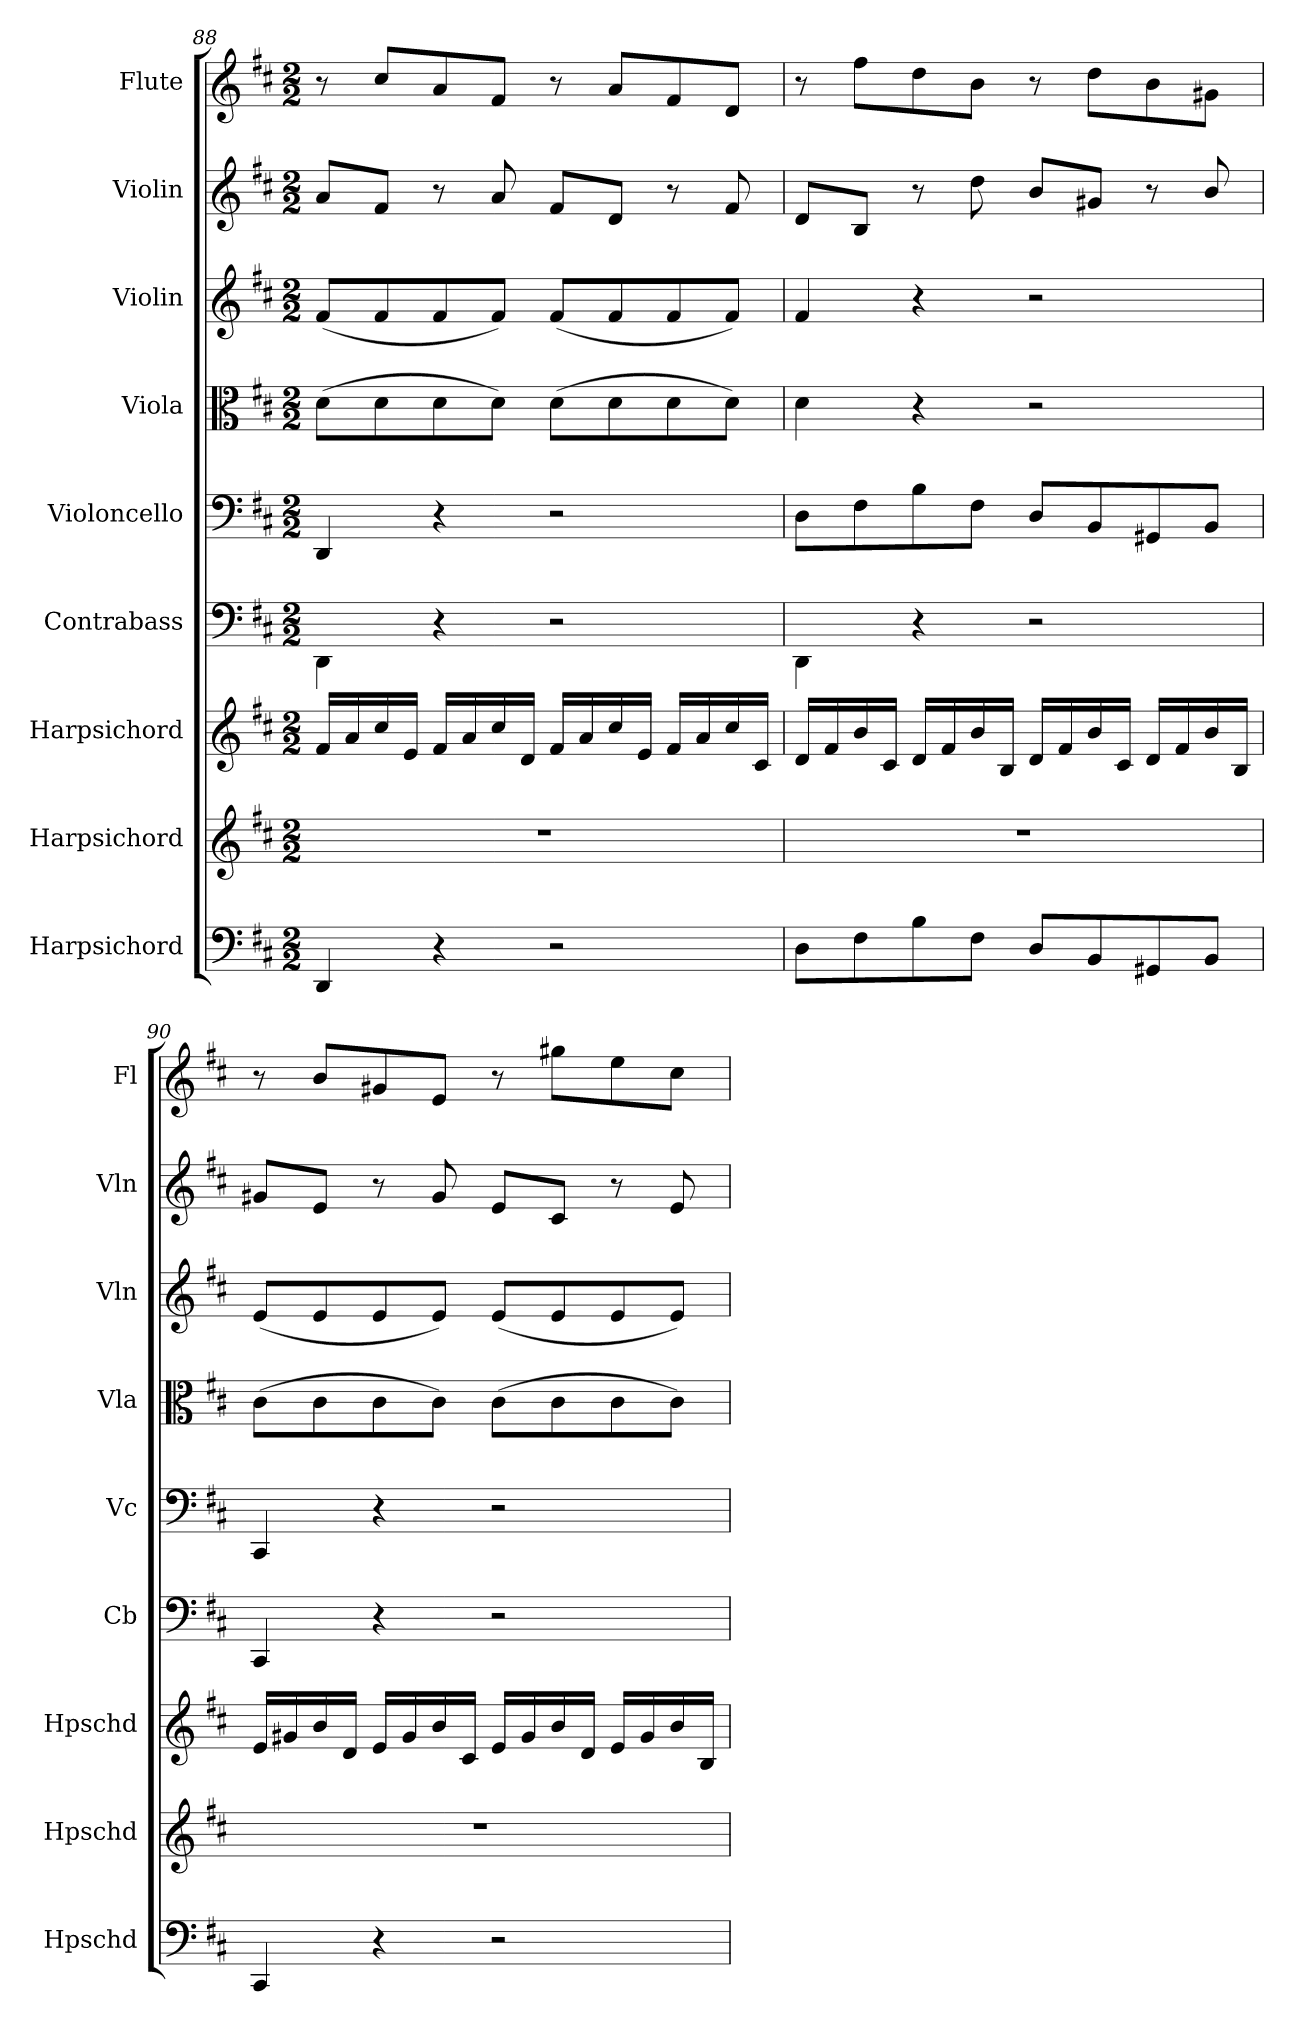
**kern	**kern	**kern	**kern	**kern	**kern	**kern	**kern	**kern
*part9	*part8	*part7	*part6	*part5	*part4	*part3	*part2	*part1
*staff9	*staff8	*staff7	*staff6	*staff5	*staff4	*staff3	*staff2	*staff1
*I"Harpsichord	*I"Harpsichord	*I"Harpsichord	*I"Contrabass	*I"Violoncello	*I"Viola	*I"Violin	*I"Violin	*I"Flute
*I'Hpschd	*I'Hpschd	*I'Hpschd	*I'Cb	*I'Vc	*I'Vla	*I'Vln	*I'Vln	*I'Fl
*clefF4	*clefG2	*clefG2	*clefF4	*clefF4	*clefC3	*clefG2	*clefG2	*clefG2
*k[f#c#]	*k[f#c#]	*k[f#c#]	*k[f#c#]	*k[f#c#]	*k[f#c#]	*k[f#c#]	*k[f#c#]	*k[f#c#]
*D:	*D:	*D:	*D:	*D:	*D:	*D:	*D:	*D:
*M2/2	*M2/2	*M2/2	*M2/2	*M2/2	*M2/2	*M2/2	*M2/2	*M2/2
=88	=88	=88	=88	=88	=88	=88	=88	=88
4DD/	1r	16f#/LL	4DD\	4DD/	(8d\L	(8f#/L	8a/L	8r
.	.	16a/	.	.	.	.	.	.
.	.	16cc#/	.	.	8d\	8f#/	8f#/J	8cc#/L
.	.	16e/JJ	.	.	.	.	.	.
4r	.	16f#/LL	4r	4r	8d\	8f#/	8r	8a/
.	.	16a/	.	.	.	.	.	.
.	.	16cc#/	.	.	8d\J)	8f#/J)	8a/	8f#/J
.	.	16d/JJ	.	.	.	.	.	.
2r	.	16f#/LL	2r	2r	(8d\L	(8f#/L	8f#/L	8r
.	.	16a/	.	.	.	.	.	.
.	.	16cc#/	.	.	8d\	8f#/	8d/J	8a/L
.	.	16e/JJ	.	.	.	.	.	.
.	.	16f#/LL	.	.	8d\	8f#/	8r	8f#/
.	.	16a/	.	.	.	.	.	.
.	.	16cc#/	.	.	8d\J)	8f#/J)	8f#/	8d/J
.	.	16c#/JJ	.	.	.	.	.	.
=89	=89	=89	=89	=89	=89	=89	=89	=89
8D\L	1r	16d/LL	4DD\	8D\L	4d\	4f#/	8d/L	8r
.	.	16f#/	.	.	.	.	.	.
8F#\	.	16b/	.	8F#\	.	.	8B/J	8ff#\L
.	.	16c#/JJ	.	.	.	.	.	.
8B\	.	16d/LL	4r	8B\	4r	4r	8r	8dd\
.	.	16f#/	.	.	.	.	.	.
8F#\J	.	16b/	.	8F#\J	.	.	8dd\	8b\J
.	.	16B/JJ	.	.	.	.	.	.
8D/L	.	16d/LL	2r	8D/L	2r	2r	8b/L	8r
.	.	16f#/	.	.	.	.	.	.
8BB/	.	16b/	.	8BB/	.	.	8g#X/J	8dd\L
.	.	16c#/JJ	.	.	.	.	.	.
8GG#X/	.	16d/LL	.	8GG#X/	.	.	8r	8b\
.	.	16f#/	.	.	.	.	.	.
8BB/J	.	16b/	.	8BB/J	.	.	8b/	8g#X\J
.	.	16B/JJ	.	.	.	.	.	.
=90	=90	=90	=90	=90	=90	=90	=90	=90
4CC#/	1r	16e/LL	4CC#/	4CC#/	(8c#\L	(8e/L	8g#X/L	8r
.	.	16g#X/	.	.	.	.	.	.
.	.	16b/	.	.	8c#\	8e/	8e/J	8b/L
.	.	16d/JJ	.	.	.	.	.	.
4r	.	16e/LL	4r	4r	8c#\	8e/	8r	8g#X/
.	.	16g#/	.	.	.	.	.	.
.	.	16b/	.	.	8c#\J)	8e/J)	8g#/	8e/J
.	.	16c#/JJ	.	.	.	.	.	.
2r	.	16e/LL	2r	2r	(8c#\L	(8e/L	8e/L	8r
.	.	16g#/	.	.	.	.	.	.
.	.	16b/	.	.	8c#\	8e/	8c#/J	8gg#X\L
.	.	16d/JJ	.	.	.	.	.	.
.	.	16e/LL	.	.	8c#\	8e/	8r	8ee\
.	.	16g#/	.	.	.	.	.	.
.	.	16b/	.	.	8c#\J)	8e/J)	8e/	8cc#\J
.	.	16B/JJ	.	.	.	.	.	.
=	=	=	=	=	=	=	=	=
*-	*-	*-	*-	*-	*-	*-	*-	*-
